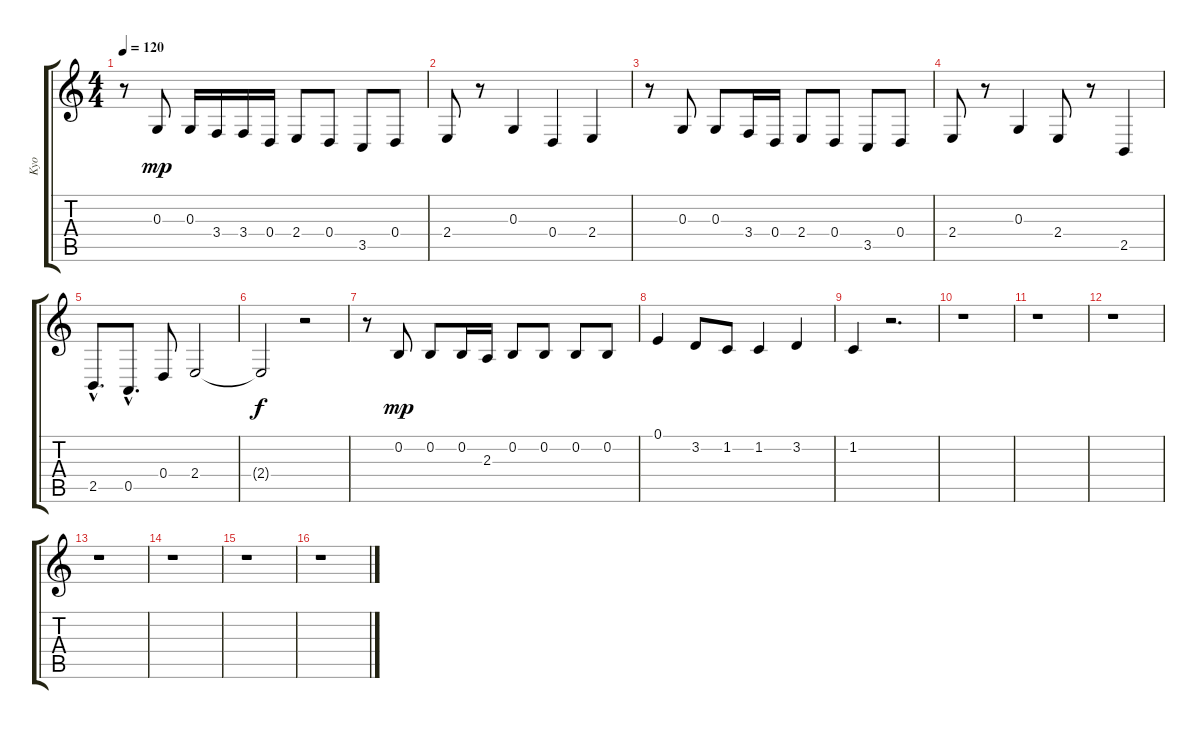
\track ("Kyo" "Kyo") {instrument fx5brightness}
\staff {score tabs}
\tuning (E4 B3 G3 D3 A2 E2) {hide}
\ts (4 4)
\tempo 120
\clef g2
\ks c
r.8{dy mp} 0.3.8 0.3.16 3.4.16 3.4.16 0.4.16 2.4.8 0.4.8 3.5.8 0.4.8 |
2.4.8 r.8 0.3.4 0.4.4 2.4.4 |
r.8 0.3.8 0.3.8 3.4.16 0.4.16 2.4.8 0.4.8 3.5.8 0.4.8 |
2.4.8 r.8 0.3.4 2.4.8 r.8 2.5.4 |
2.5{hac}.8{d} 0.5{hac}.8{d} 0.4.8 2.4.2 |
2.4{t}.2{dy f} r.2 |
r.8 0.2.8{dy mp} 0.2.8 0.2.16 2.3.16 0.2.8 0.2.8 0.2.8 0.2.8 |
0.1.4 3.2.8 1.2.8 1.2.4 3.2.4 |
1.2.4 r.2{d} |
r.1 |
r.1 |
r.1 |
r.1 |
r.1 |
r.1 |
r.1
